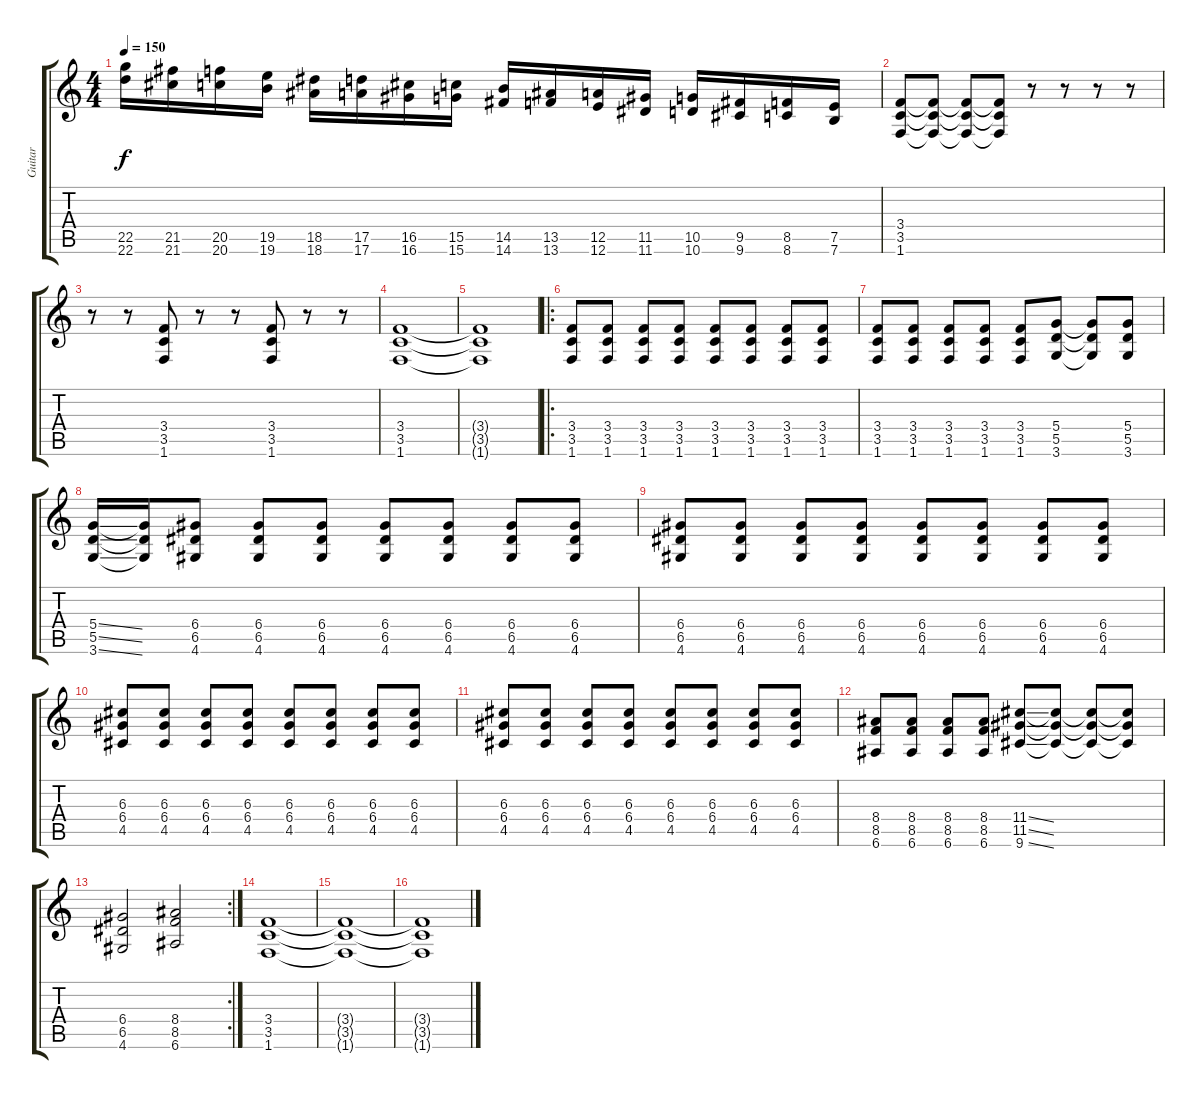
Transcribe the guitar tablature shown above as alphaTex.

\track ("Guitar" "Guitar") {instrument distortionguitar}
\staff {score tabs}
\tuning (E4 B3 G3 D3 A2 E2) {hide}
\ts (4 4)
\tempo 150
\clef g2
\ks c
(22.5 22.6).16{dy f instrument guitarfretnoise} (21.5 21.6).16 (20.5 20.6).16 (19.5 19.6).16 (18.5 18.6).16 (17.5 17.6).16 (16.5 16.6).16 (15.5 15.6).16 (14.5 14.6).16 (13.5 13.6).16 (12.5 12.6).16 (11.5 11.6).16 (10.5 10.6).16 (9.5 9.6).16 (8.5 8.6).16 (7.5 7.6).16 |
(3.4 3.5 1.6).8{instrument distortionguitar} (3.4{t} 3.5{t} 1.6{t}).8 (3.4{t} 3.5{t} 1.6{t}).8 (3.4{t} 3.5{t} 1.6{t}).8 r.8 r.8 r.8 r.8 |
r.8 r.8 (3.4 3.5 1.6).8 r.8 r.8 (3.4 3.5 1.6).8 r.8 r.8 |
(3.4 3.5 1.6).1 |
(3.4{t} 3.5{t} 1.6{t}).1 |
\ro
(3.4 3.5 1.6).8 (3.4 3.5 1.6).8 (3.4 3.5 1.6).8 (3.4 3.5 1.6).8 (3.4 3.5 1.6).8 (3.4 3.5 1.6).8 (3.4 3.5 1.6).8 (3.4 3.5 1.6).8 |
(3.4 3.5 1.6).8 (3.4 3.5 1.6).8 (3.4 3.5 1.6).8 (3.4 3.5 1.6).8 (3.4 3.5 1.6).8 (5.4 5.5 3.6).8 (5.4{t} 5.5{t} 3.6{t}).8 (5.4 5.5 3.6).8 |
(5.4{ss} 5.5{ss} 3.6{ss}).16 (5.4{t} 5.5{t} 3.6{t}).16 (6.4 6.5 4.6).8 (6.4 6.5 4.6).8 (6.4 6.5 4.6).8 (6.4 6.5 4.6).8 (6.4 6.5 4.6).8 (6.4 6.5 4.6).8 (6.4 6.5 4.6).8 |
(6.4 6.5 4.6).8 (6.4 6.5 4.6).8 (6.4 6.5 4.6).8 (6.4 6.5 4.6).8 (6.4 6.5 4.6).8 (6.4 6.5 4.6).8 (6.4 6.5 4.6).8 (6.4 6.5 4.6).8 |
(6.3 6.4 4.5).8 (6.3 6.4 4.5).8 (6.3 6.4 4.5).8 (6.3 6.4 4.5).8 (6.3 6.4 4.5).8 (6.3 6.4 4.5).8 (6.3 6.4 4.5).8 (6.3 6.4 4.5).8 |
(6.3 6.4 4.5).8 (6.3 6.4 4.5).8 (6.3 6.4 4.5).8 (6.3 6.4 4.5).8 (6.3 6.4 4.5).8 (6.3 6.4 4.5).8 (6.3 6.4 4.5).8 (6.3 6.4 4.5).8 |
(8.4 8.5 6.6).8 (8.4 8.5 6.6).8 (8.4 8.5 6.6).8 (8.4 8.5 6.6).8 (11.4{ss} 11.5{ss} 9.6{ss}).8 (11.4{t} 11.5{t} 9.6{t}).8 (11.4{t} 11.5{t} 9.6{t}).8 (11.4{t} 11.5{t} 9.6{t}).8 |
\rc 2
(6.4 6.5 4.6).2 (8.4 8.5 6.6).2 |
(3.4 3.5 1.6).1 |
(3.4{t} 3.5{t} 1.6{t}).1 |
(3.4{t} 3.5{t} 1.6{t}).1
